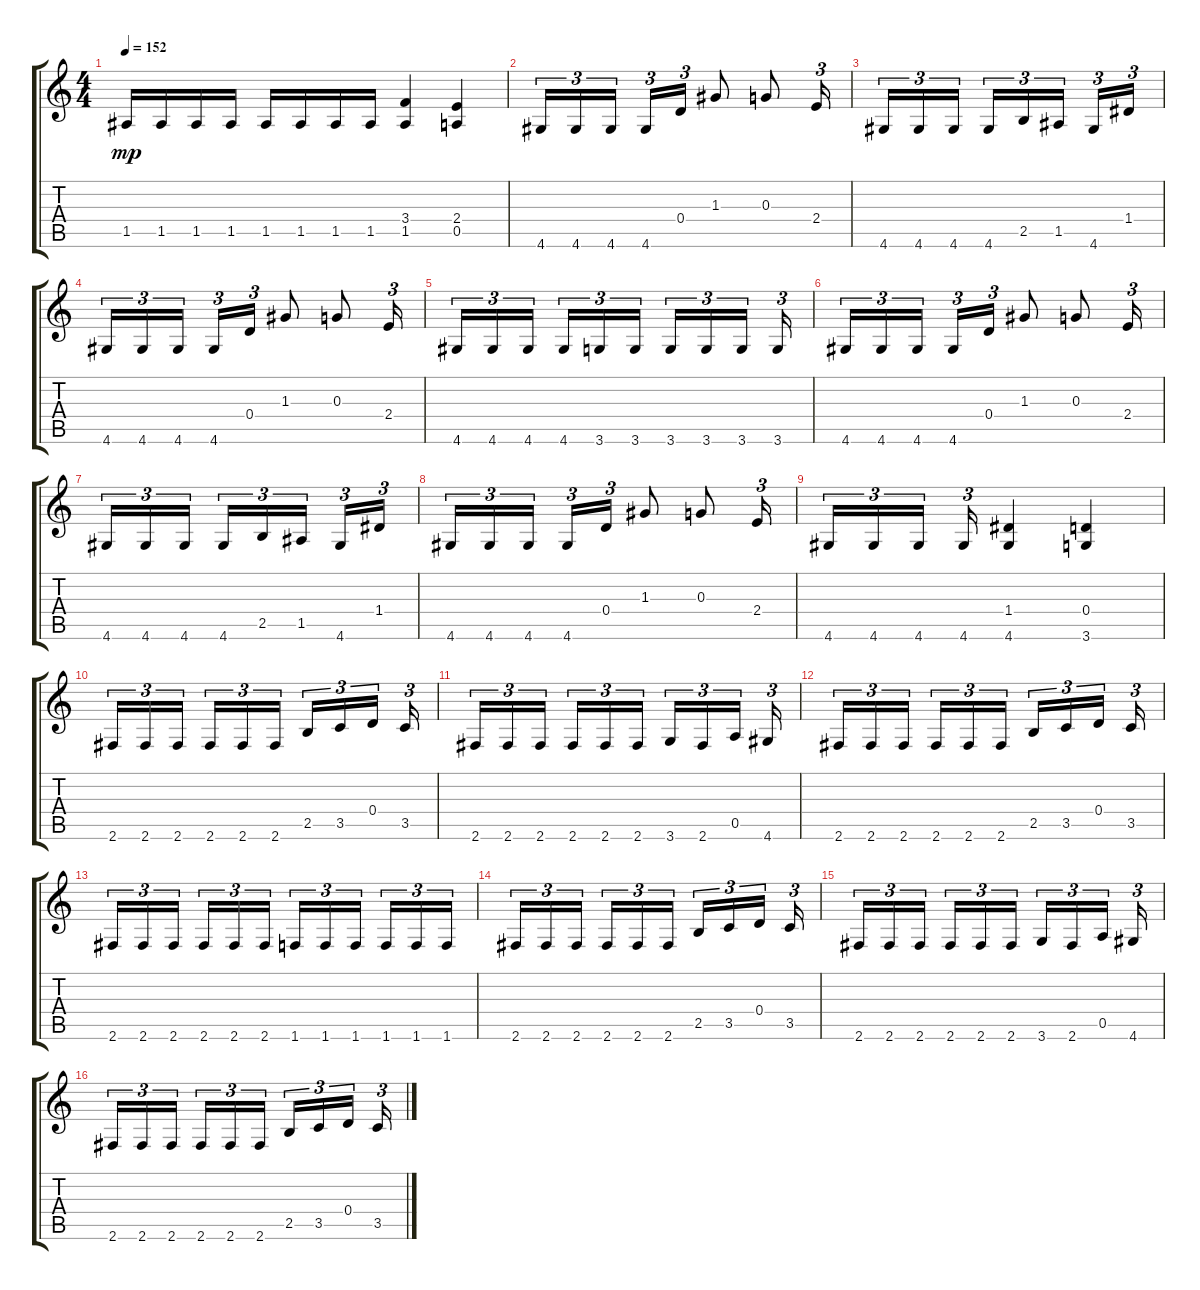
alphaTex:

\track "" {instrument distortionguitar}
\staff {score tabs}
\tuning (E4 B3 G3 D3 A2 E2) {hide}
\ts (4 4)
\tempo 152
\clef g2
\ks c
1.5.16{dy mp} 1.5.16 1.5.16 1.5.16 1.5.16 1.5.16 1.5.16 1.5.16 (3.4 1.5).4 (2.4 0.5).4 |
4.6.16{tu (3 2)} 4.6.16{tu (3 2)} 4.6.16{tu (3 2)} 4.6.16{tu (3 2)} 0.4.16{tu (3 2)} 1.3.8 0.3.8 2.4.16{tu (3 2)} |
4.6.16{tu (3 2)} 4.6.16{tu (3 2)} 4.6.16{tu (3 2)} 4.6.16{tu (3 2)} 2.5.16{tu (3 2)} 1.5.16{tu (3 2)} 4.6.16{tu (3 2)} 1.4.16{tu (3 2)} |
4.6.16{tu (3 2)} 4.6.16{tu (3 2)} 4.6.16{tu (3 2)} 4.6.16{tu (3 2)} 0.4.16{tu (3 2)} 1.3.8 0.3.8 2.4.16{tu (3 2)} |
4.6.16{tu (3 2)} 4.6.16{tu (3 2)} 4.6.16{tu (3 2)} 4.6.16{tu (3 2)} 3.6.16{tu (3 2)} 3.6.16{tu (3 2)} 3.6.16{tu (3 2)} 3.6.16{tu (3 2)} 3.6.16{tu (3 2)} 3.6.16{tu (3 2)} |
4.6.16{tu (3 2)} 4.6.16{tu (3 2)} 4.6.16{tu (3 2)} 4.6.16{tu (3 2)} 0.4.16{tu (3 2)} 1.3.8 0.3.8 2.4.16{tu (3 2)} |
4.6.16{tu (3 2)} 4.6.16{tu (3 2)} 4.6.16{tu (3 2)} 4.6.16{tu (3 2)} 2.5.16{tu (3 2)} 1.5.16{tu (3 2)} 4.6.16{tu (3 2)} 1.4.16{tu (3 2)} |
4.6.16{tu (3 2)} 4.6.16{tu (3 2)} 4.6.16{tu (3 2)} 4.6.16{tu (3 2)} 0.4.16{tu (3 2)} 1.3.8 0.3.8 2.4.16{tu (3 2)} |
4.6.16{tu (3 2)} 4.6.16{tu (3 2)} 4.6.16{tu (3 2)} 4.6.16{tu (3 2)} (1.4 4.6).4 (0.4 3.6).4 |
2.6.16{tu (3 2)} 2.6.16{tu (3 2)} 2.6.16{tu (3 2)} 2.6.16{tu (3 2)} 2.6.16{tu (3 2)} 2.6.16{tu (3 2)} 2.5.16{tu (3 2)} 3.5.16{tu (3 2)} 0.4.16{tu (3 2)} 3.5.16{tu (3 2)} |
2.6.16{tu (3 2)} 2.6.16{tu (3 2)} 2.6.16{tu (3 2)} 2.6.16{tu (3 2)} 2.6.16{tu (3 2)} 2.6.16{tu (3 2)} 3.6.16{tu (3 2)} 2.6.16{tu (3 2)} 0.5.16{tu (3 2)} 4.6.16{tu (3 2)} |
2.6.16{tu (3 2)} 2.6.16{tu (3 2)} 2.6.16{tu (3 2)} 2.6.16{tu (3 2)} 2.6.16{tu (3 2)} 2.6.16{tu (3 2)} 2.5.16{tu (3 2)} 3.5.16{tu (3 2)} 0.4.16{tu (3 2)} 3.5.16{tu (3 2)} |
2.6.16{tu (3 2)} 2.6.16{tu (3 2)} 2.6.16{tu (3 2)} 2.6.16{tu (3 2)} 2.6.16{tu (3 2)} 2.6.16{tu (3 2)} 1.6.16{tu (3 2)} 1.6.16{tu (3 2)} 1.6.16{tu (3 2)} 1.6.16{tu (3 2)} 1.6.16{tu (3 2)} 1.6.16{tu (3 2)} |
2.6.16{tu (3 2)} 2.6.16{tu (3 2)} 2.6.16{tu (3 2)} 2.6.16{tu (3 2)} 2.6.16{tu (3 2)} 2.6.16{tu (3 2)} 2.5.16{tu (3 2)} 3.5.16{tu (3 2)} 0.4.16{tu (3 2)} 3.5.16{tu (3 2)} |
2.6.16{tu (3 2)} 2.6.16{tu (3 2)} 2.6.16{tu (3 2)} 2.6.16{tu (3 2)} 2.6.16{tu (3 2)} 2.6.16{tu (3 2)} 3.6.16{tu (3 2)} 2.6.16{tu (3 2)} 0.5.16{tu (3 2)} 4.6.16{tu (3 2)} |
2.6.16{tu (3 2)} 2.6.16{tu (3 2)} 2.6.16{tu (3 2)} 2.6.16{tu (3 2)} 2.6.16{tu (3 2)} 2.6.16{tu (3 2)} 2.5.16{tu (3 2)} 3.5.16{tu (3 2)} 0.4.16{tu (3 2)} 3.5.16{tu (3 2)}
